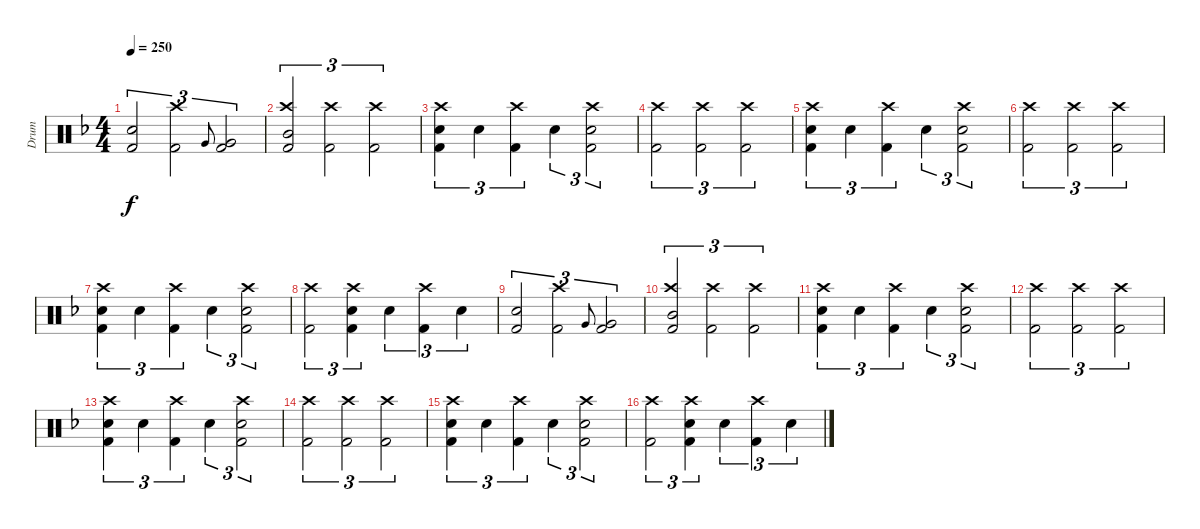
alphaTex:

\track ("Drum" "Drum") {instrument percussion}
\staff {score}
\articulation defaults
\ts (4 4)
\tempo 250
\clef neutral
\ks f
("Snare (hit) 2" "Kick (hit) 2").2{tu (3 2) dy f} ("Crash high (hit)" "Kick (hit) 2").2{tu (3 2)} "Very Low Tom (hit)".8{gr onbeat} ("Very Low Tom (hit)" "Kick (hit) 2").2{tu (3 2)} |
("Crash high (hit)" "Mid Tom (hit)" "Kick (hit) 2").2{tu (3 2)} ("Crash high (hit)" "Kick (hit) 2").2{tu (3 2)} ("Crash high (hit)" "Kick (hit) 2").2{tu (3 2)} |
("Crash high (hit)" "Snare (hit) 2" "Kick (hit) 2").4{tu (3 2)} "Snare (hit) 2".4{tu (3 2)} ("Crash high (hit)" "Kick (hit) 2").4{tu (3 2)} "Snare (hit) 2".4{tu (3 2)} ("Crash high (hit)" "Snare (hit) 2" "Kick (hit) 2").2{tu (3 2)} |
("Crash high (hit)" "Kick (hit) 2").2{tu (3 2)} ("Crash high (hit)" "Kick (hit) 2").2{tu (3 2)} ("Crash high (hit)" "Kick (hit) 2").2{tu (3 2)} |
("Crash high (hit)" "Snare (hit) 2" "Kick (hit) 2").4{tu (3 2)} "Snare (hit) 2".4{tu (3 2)} ("Crash high (hit)" "Kick (hit) 2").4{tu (3 2)} "Snare (hit) 2".4{tu (3 2)} ("Crash high (hit)" "Snare (hit) 2" "Kick (hit) 2").2{tu (3 2)} |
("Crash high (hit)" "Kick (hit) 2").2{tu (3 2)} ("Crash high (hit)" "Kick (hit) 2").2{tu (3 2)} ("Crash high (hit)" "Kick (hit) 2").2{tu (3 2)} |
("Crash high (hit)" "Snare (hit) 2" "Kick (hit) 2").4{tu (3 2)} "Snare (hit) 2".4{tu (3 2)} ("Crash high (hit)" "Kick (hit) 2").4{tu (3 2)} "Snare (hit) 2".4{tu (3 2)} ("Crash high (hit)" "Snare (hit) 2" "Kick (hit) 2").2{tu (3 2)} |
("Crash high (hit)" "Kick (hit) 2").2{tu (3 2)} ("Crash high (hit)" "Snare (hit) 2" "Kick (hit) 2").4{tu (3 2)} "Snare (hit) 2".4{tu (3 2)} ("Crash high (hit)" "Kick (hit) 2").4{tu (3 2)} "Snare (hit) 2".4{tu (3 2)} |
("Snare (hit) 2" "Kick (hit) 2").2{tu (3 2)} ("Crash high (hit)" "Kick (hit) 2").2{tu (3 2)} "Very Low Tom (hit)".8{gr onbeat} ("Very Low Tom (hit)" "Kick (hit) 2").2{tu (3 2)} |
("Crash high (hit)" "Mid Tom (hit)" "Kick (hit) 2").2{tu (3 2)} ("Crash high (hit)" "Kick (hit) 2").2{tu (3 2)} ("Crash high (hit)" "Kick (hit) 2").2{tu (3 2)} |
("Crash high (hit)" "Snare (hit) 2" "Kick (hit) 2").4{tu (3 2)} "Snare (hit) 2".4{tu (3 2)} ("Crash high (hit)" "Kick (hit) 2").4{tu (3 2)} "Snare (hit) 2".4{tu (3 2)} ("Crash high (hit)" "Snare (hit) 2" "Kick (hit) 2").2{tu (3 2)} |
("Crash high (hit)" "Kick (hit) 2").2{tu (3 2)} ("Crash high (hit)" "Kick (hit) 2").2{tu (3 2)} ("Crash high (hit)" "Kick (hit) 2").2{tu (3 2)} |
("Crash high (hit)" "Snare (hit) 2" "Kick (hit) 2").4{tu (3 2)} "Snare (hit) 2".4{tu (3 2)} ("Crash high (hit)" "Kick (hit) 2").4{tu (3 2)} "Snare (hit) 2".4{tu (3 2)} ("Crash high (hit)" "Snare (hit) 2" "Kick (hit) 2").2{tu (3 2)} |
("Crash high (hit)" "Kick (hit) 2").2{tu (3 2)} ("Crash high (hit)" "Kick (hit) 2").2{tu (3 2)} ("Crash high (hit)" "Kick (hit) 2").2{tu (3 2)} |
("Crash high (hit)" "Snare (hit) 2" "Kick (hit) 2").4{tu (3 2)} "Snare (hit) 2".4{tu (3 2)} ("Crash high (hit)" "Kick (hit) 2").4{tu (3 2)} "Snare (hit) 2".4{tu (3 2)} ("Crash high (hit)" "Snare (hit) 2" "Kick (hit) 2").2{tu (3 2)} |
("Crash high (hit)" "Kick (hit) 2").2{tu (3 2)} ("Crash high (hit)" "Snare (hit) 2" "Kick (hit) 2").4{tu (3 2)} "Snare (hit) 2".4{tu (3 2)} ("Crash high (hit)" "Kick (hit) 2").4{tu (3 2)} "Snare (hit) 2".4{tu (3 2)}
